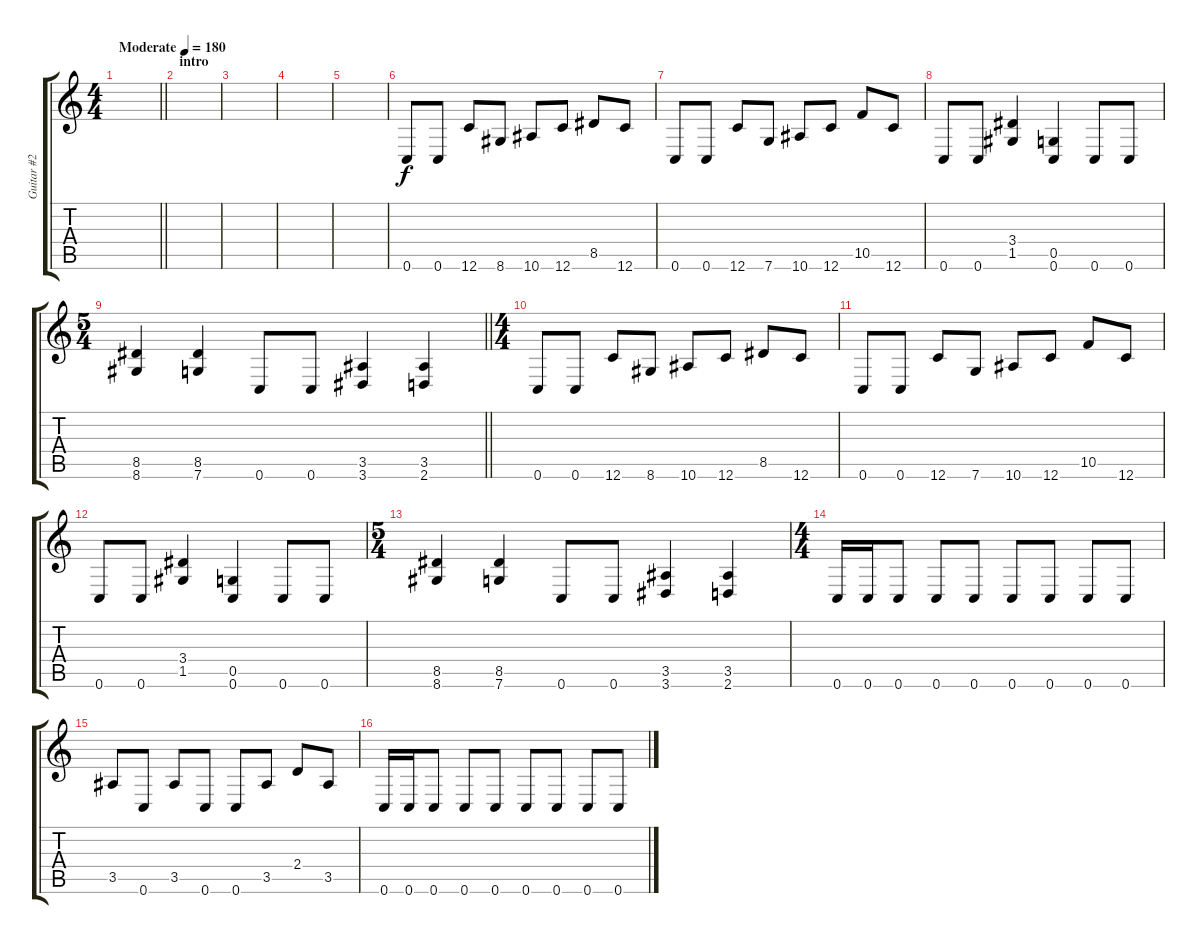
\track ("Guitar #2" "Guitar #2") {instrument overdrivenguitar}
\staff {score tabs}
\tuning (D4 A3 F3 C3 G2 C2) {hide}
\ts (4 4)
\tempo (180 "Moderate")
\clef g2
\barLineRight lightlight
\ks c
|
\section ("" "intro")
|
|
|
|
0.6.8 0.6.8 12.6.8 8.6.8 10.6.8 12.6.8 8.5.8 12.6.8 |
0.6.8 0.6.8 12.6.8 7.6.8 10.6.8 12.6.8 10.5.8 12.6.8 |
0.6.8 0.6.8 (3.4 1.5).4 (0.5 0.6).4 0.6.8 0.6.8 |
\ts (5 4)
\barLineRight lightlight
(8.5 8.6).4 (8.5 7.6).4 0.6.8 0.6.8 (3.5 3.6).4 (3.5 2.6).4 |
\ts (4 4)
0.6.8 0.6.8 12.6.8 8.6.8 10.6.8 12.6.8 8.5.8 12.6.8 |
0.6.8 0.6.8 12.6.8 7.6.8 10.6.8 12.6.8 10.5.8 12.6.8 |
0.6.8 0.6.8 (3.4 1.5).4 (0.5 0.6).4 0.6.8 0.6.8 |
\ts (5 4)
(8.5 8.6).4 (8.5 7.6).4 0.6.8 0.6.8 (3.5 3.6).4 (3.5 2.6).4 |
\ts (4 4)
0.6.16 0.6.16 0.6.8 0.6.8 0.6.8 0.6.8 0.6.8 0.6.8 0.6.8 |
3.5.8 0.6.8 3.5.8 0.6.8 0.6.8 3.5.8 2.4.8 3.5.8 |
0.6.16 0.6.16 0.6.8 0.6.8 0.6.8 0.6.8 0.6.8 0.6.8 0.6.8
